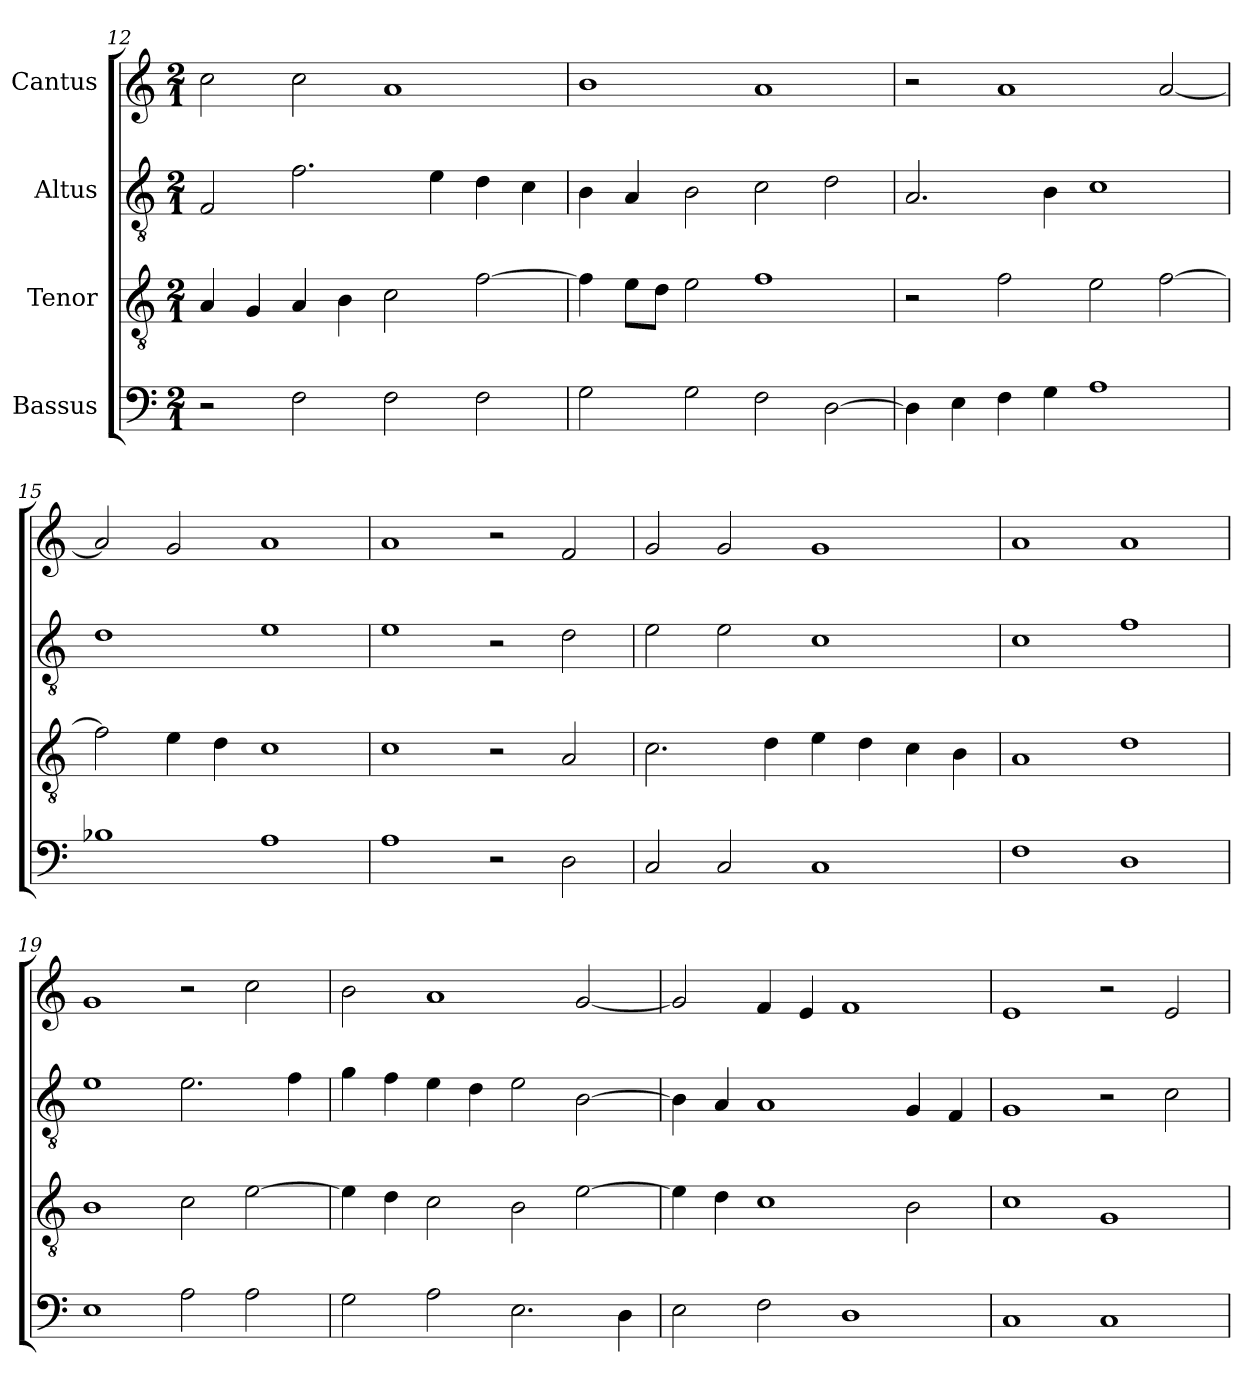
**kern	**kern	**kern	**kern
*part4	*part3	*part2	*part1
*staff4	*staff3	*staff2	*staff1
*I"Bassus	*I"Tenor	*I"Altus	*I"Cantus
*clefF4	*clefGv2	*clefGv2	*clefG2
*	*ITrd7c12	*ITrd7c12	*
*k[]	*k[]	*k[]	*k[]
*C:	*C:	*C:	*C:
*M2/1	*M2/1	*M2/1	*M2/1
=12	=12	=12	=12
2r	4AAi/	2FFi/	2cci\
.	4GGi/	.	.
2Fi\	4AAi/	2.Fi\	2cci\
.	4BBi\	.	.
2Fi\	2Ci\	.	1ai
.	.	4Ei\	.
2Fi\	[>2Fi\	4Di\	.
.	.	4Ci\	.
=13	=13	=13	=13
2Gi\	4Fi\]	4BBi\	1bi
.	8Ei\L	4AAi/	.
.	8Di\J	.	.
2Gi\	2Ei\	2BBi\	.
2Fi\	1Fi	2Ci\	1ai
[>2Di\	.	2Di\	.
=14	=14	=14	=14
4Di\]	2r	2.AAi/	2r
4Ei\	.	.	.
4Fi\	2Fi\	.	1ai
4Gi\	.	4BBi\	.
1Ai	2Ei\	1Ci	.
.	[>2Fi\	.	[<2ai/
=15	=15	=15	=15
1B-Xi	2Fi\]	1Di	2ai/]
.	4Ei\	.	2gi/
.	4Di\	.	.
1Ai	1Ci	1Ei	1ai
!!LO:LB:g=z
=16	=16	=16	=16
1Ai	1Ci	1Ei	1ai
2r	2r	2r	2r
2Di\	2AAi/	2Di\	2fi/
=17	=17	=17	=17
2Ci/	2.Ci\	2Ei\	2gi/
2Ci/	.	2Ei\	2gi/
.	4Di\	.	.
1Ci	4Ei\	1Ci	1gi
.	4Di\	.	.
.	4Ci\	.	.
.	4BBi\	.	.
=18	=18	=18	=18
1Fi	1AAi	1Ci	1ai
1Di	1Di	1Fi	1ai
=19	=19	=19	=19
1Ei	1BBi	1Ei	1gi
2Ai\	2Ci\	2.Ei\	2r
2Ai\	[>2Ei\	.	2cci\
.	.	4Fi\	.
=20	=20	=20	=20
2Gi\	4Ei\]	4Gi\	2bi\
.	4Di\	4Fi\	.
2Ai\	2Ci\	4Ei\	1ai
.	.	4Di\	.
2.Ei\	2BBi\	2Ei\	.
.	[>2Ei\	[>2BBi\	[<2gi/
4Di\	.	.	.
!!LO:LB:g=z
=21	=21	=21	=21
2Ei\	4Ei\]	4BBi\]	2gi/]
.	4Di\	4AAi/	.
2Fi\	1Ci	1AAi	4fi/
.	.	.	4ei/
1Di	.	.	1fi
.	2BBi\	4GGi/	.
.	.	4FFi/	.
=22	=22	=22	=22
1Ci	1Ci	1GGi	1ei
1Ci	1GGi	2r	2r
.	.	2Ci\	2ei/
=	=	=	=
*-	*-	*-	*-
